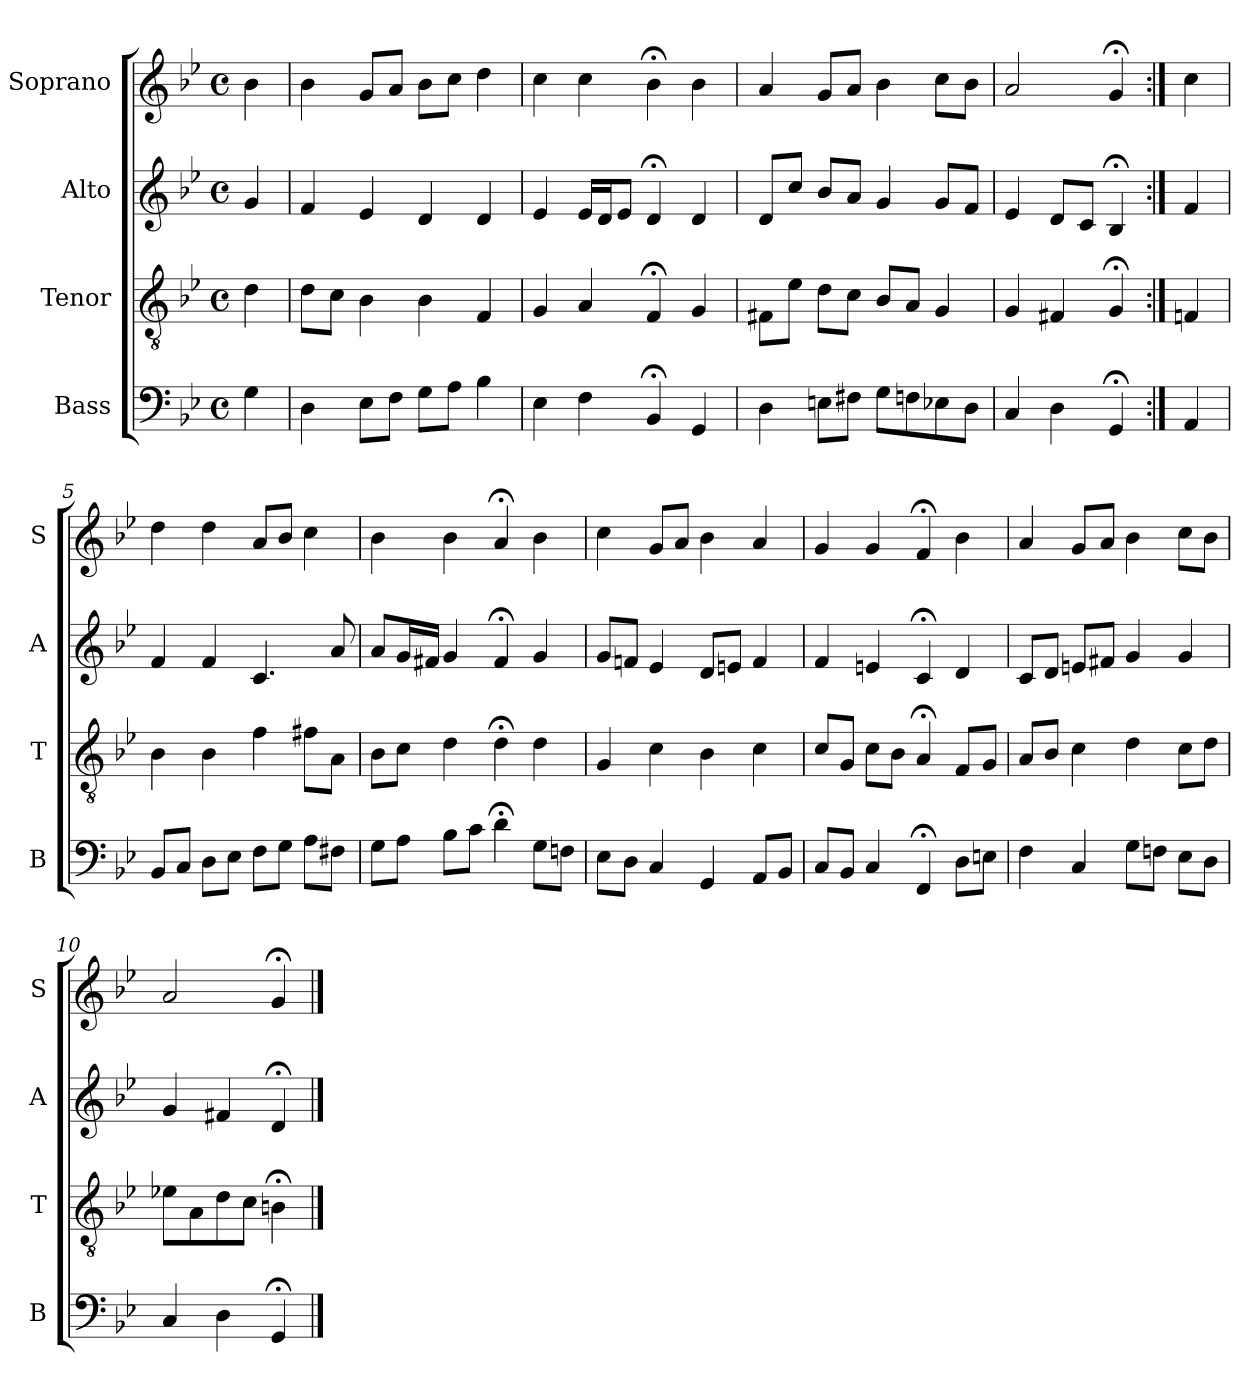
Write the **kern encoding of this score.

**kern	**kern	**kern	**kern
*part4	*part3	*part2	*part1
*staff4	*staff3	*staff2	*staff1
*I"Bass	*I"Tenor	*I"Alto	*I"Soprano
*I'B	*I'T	*I'A	*I'S
*clefF4	*clefGv2	*clefG2	*clefG2
*k[b-e-]	*k[b-e-]	*k[b-e-]	*k[b-e-]
*g:	*g:	*g:	*g:
*M4/4	*M4/4	*M4/4	*M4/4
*met(c)	*met(c)	*met(c)	*met(c)
*MM100	*MM100	*MM100	*MM100
=	=	=	=
4G	4d	4g	4b-
=1	=1	=1	=1
4D	8dL	4f	4b-
.	8cJ	.	.
8E-L	4B-	4e-	8gL
8FJ	.	.	8aJ
8GL	4B-	4d	8b-L
8AJ	.	.	8ccJ
4B-	4F	4d	4dd
=2	=2	=2	=2
4E-	4G	4e-	4cc
4F	4A	16e-LL	4cc
.	.	16dJ	.
.	.	8e-J	.
4BB-;<	4F;<	4d;<	4b-;<
4GG	4G	4d	4b-
=3	=3	=3	=3
4D	8F#XL	8dL	4a
.	8e-J	8ccJ	.
8EnL	8dL	8b-L	8gL
8F#XiJ	8ciJ	8aiJ	8aiJ
8GL	8B-L	4g	4b-
8Fn	8AJ	.	.
8E-X	4G	8gL	8ccL
8DJ	.	8fJ	8b-J
=4	=4	=4	=4
4C	4G	4e-	2a
4D	4F#X	8dL	.
.	.	8cJ	.
4GG;<	4G;<	4B-;<	4g;<
=:|!	=:|!	=:|!	=:|!
4AA	4Fn	4f	4cc
=5	=5	=5	=5
8BB-L	4B-	4f	4dd
8CJ	.	.	.
8DL	4B-	4f	4dd
8E-J	.	.	.
8FL	4f	4.c	8aL
8GJ	.	.	8b-J
8AL	8f#XL	.	4cc
8F#XJ	8AJ	8a	.
=6	=6	=6	=6
8GL	8B-L	8aL	4b-
8AJ	8cJ	16gL	.
.	.	16f#XJJ	.
8B-L	4d	4g	4b-
8cJ	.	.	.
4d;<	4d;<	4f#;<	4a;<
8GL	4d	4g	4b-
8FnJ	.	.	.
=7	=7	=7	=7
8E-L	4G	8gL	4cc
8DJ	.	8fnJ	.
4C	4c	4e-	8gL
.	.	.	8aJ
4GG	4B-	8dL	4b-
.	.	8enJ	.
8AAL	4c	4f	4a
8BB-J	.	.	.
=8	=8	=8	=8
8CL	8cL	4f	4g
8BB-J	8GJ	.	.
4C	8cL	4en	4g
.	8B-J	.	.
4FF;<	4A;<	4c;<	4f;<
8DL	8FL	4d	4b-
8EnJ	8GJ	.	.
=9	=9	=9	=9
4F	8AL	8cL	4a
.	8B-J	8dJ	.
4C	4c	8enL	8gL
.	.	8f#XJ	8aJ
8GL	4d	4g	4b-
8FnJ	.	.	.
8E-L	8cL	4g	8ccL
8DJ	8dJ	.	8b-J
=10	=10	=10	=10
4C	8e-XL	4g	2a
.	8A	.	.
4D	8d	4f#X	.
.	8cJ	.	.
4GG;<	4Bn;<	4d;<	4g;<
==	==	==	==
*-	*-	*-	*-
